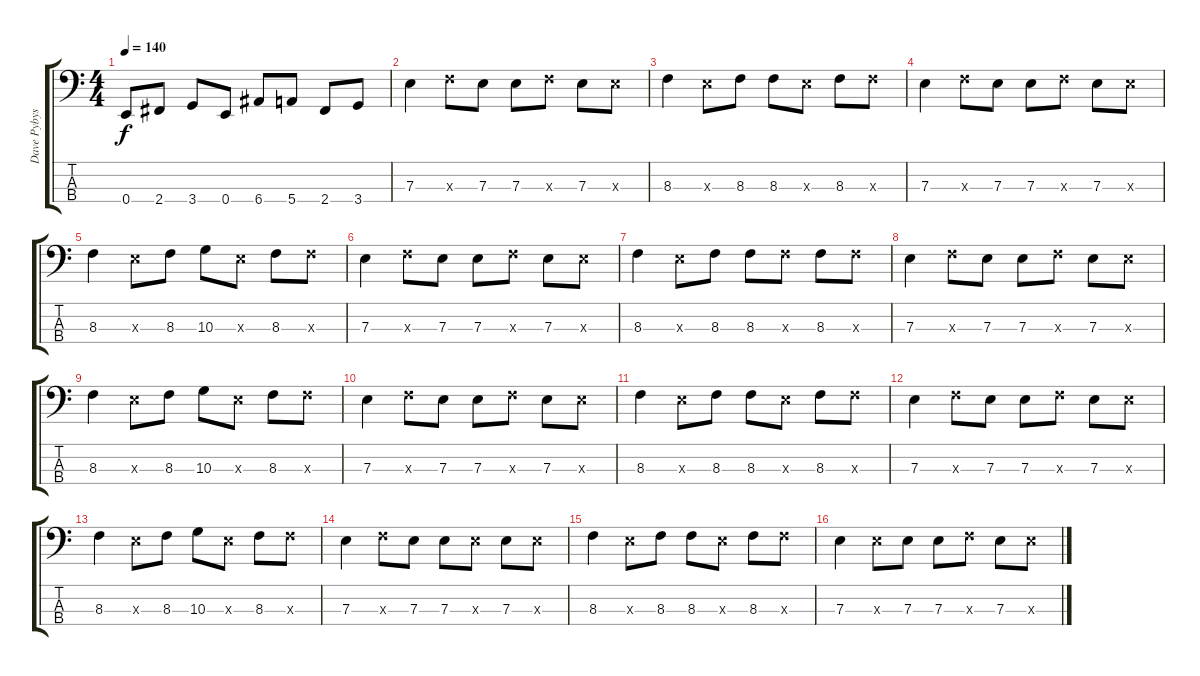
\track ("Dave Pybys" "Dave Pybys") {instrument electricbassfinger}
\staff {score tabs}
\tuning (G2 D2 A1 E1) {hide}
\ts (4 4)
\tempo 140
\clef f4
\ks c
0.4.8{dy f} 2.4.8 3.4.8 0.4.8 6.4.8 5.4.8 2.4.8 3.4.8 |
7.3.4 8.3{x}.8 7.3.8 7.3.8 8.3{x}.8 7.3.8 7.3{x}.8 |
8.3.4 7.3{x}.8 8.3.8 8.3.8 7.3{x}.8 8.3.8 8.3{x}.8 |
7.3.4 8.3{x}.8 7.3.8 7.3.8 8.3{x}.8 7.3.8 7.3{x}.8 |
8.3.4 7.3{x}.8 8.3.8 10.3.8 7.3{x}.8 8.3.8 8.3{x}.8 |
7.3.4 8.3{x}.8 7.3.8 7.3.8 8.3{x}.8 7.3.8 7.3{x}.8 |
8.3.4 7.3{x}.8 8.3.8 8.3.8 8.3{x}.8 8.3.8 8.3{x}.8 |
7.3.4 8.3{x}.8 7.3.8 7.3.8 8.3{x}.8 7.3.8 7.3{x}.8 |
8.3.4 7.3{x}.8 8.3.8 10.3.8 7.3{x}.8 8.3.8 8.3{x}.8 |
7.3.4 8.3{x}.8 7.3.8 7.3.8 8.3{x}.8 7.3.8 7.3{x}.8 |
8.3.4 7.3{x}.8 8.3.8 8.3.8 7.3{x}.8 8.3.8 8.3{x}.8 |
7.3.4 8.3{x}.8 7.3.8 7.3.8 8.3{x}.8 7.3.8 7.3{x}.8 |
8.3.4 7.3{x}.8 8.3.8 10.3.8 7.3{x}.8 8.3.8 8.3{x}.8 |
7.3.4 8.3{x}.8 7.3.8 7.3.8 7.3{x}.8 7.3.8 7.3{x}.8 |
8.3.4 7.3{x}.8 8.3.8 8.3.8 7.3{x}.8 8.3.8 8.3{x}.8 |
7.3.4 7.3{x}.8 7.3.8 7.3.8 8.3{x}.8 7.3.8 7.3{x}.8
